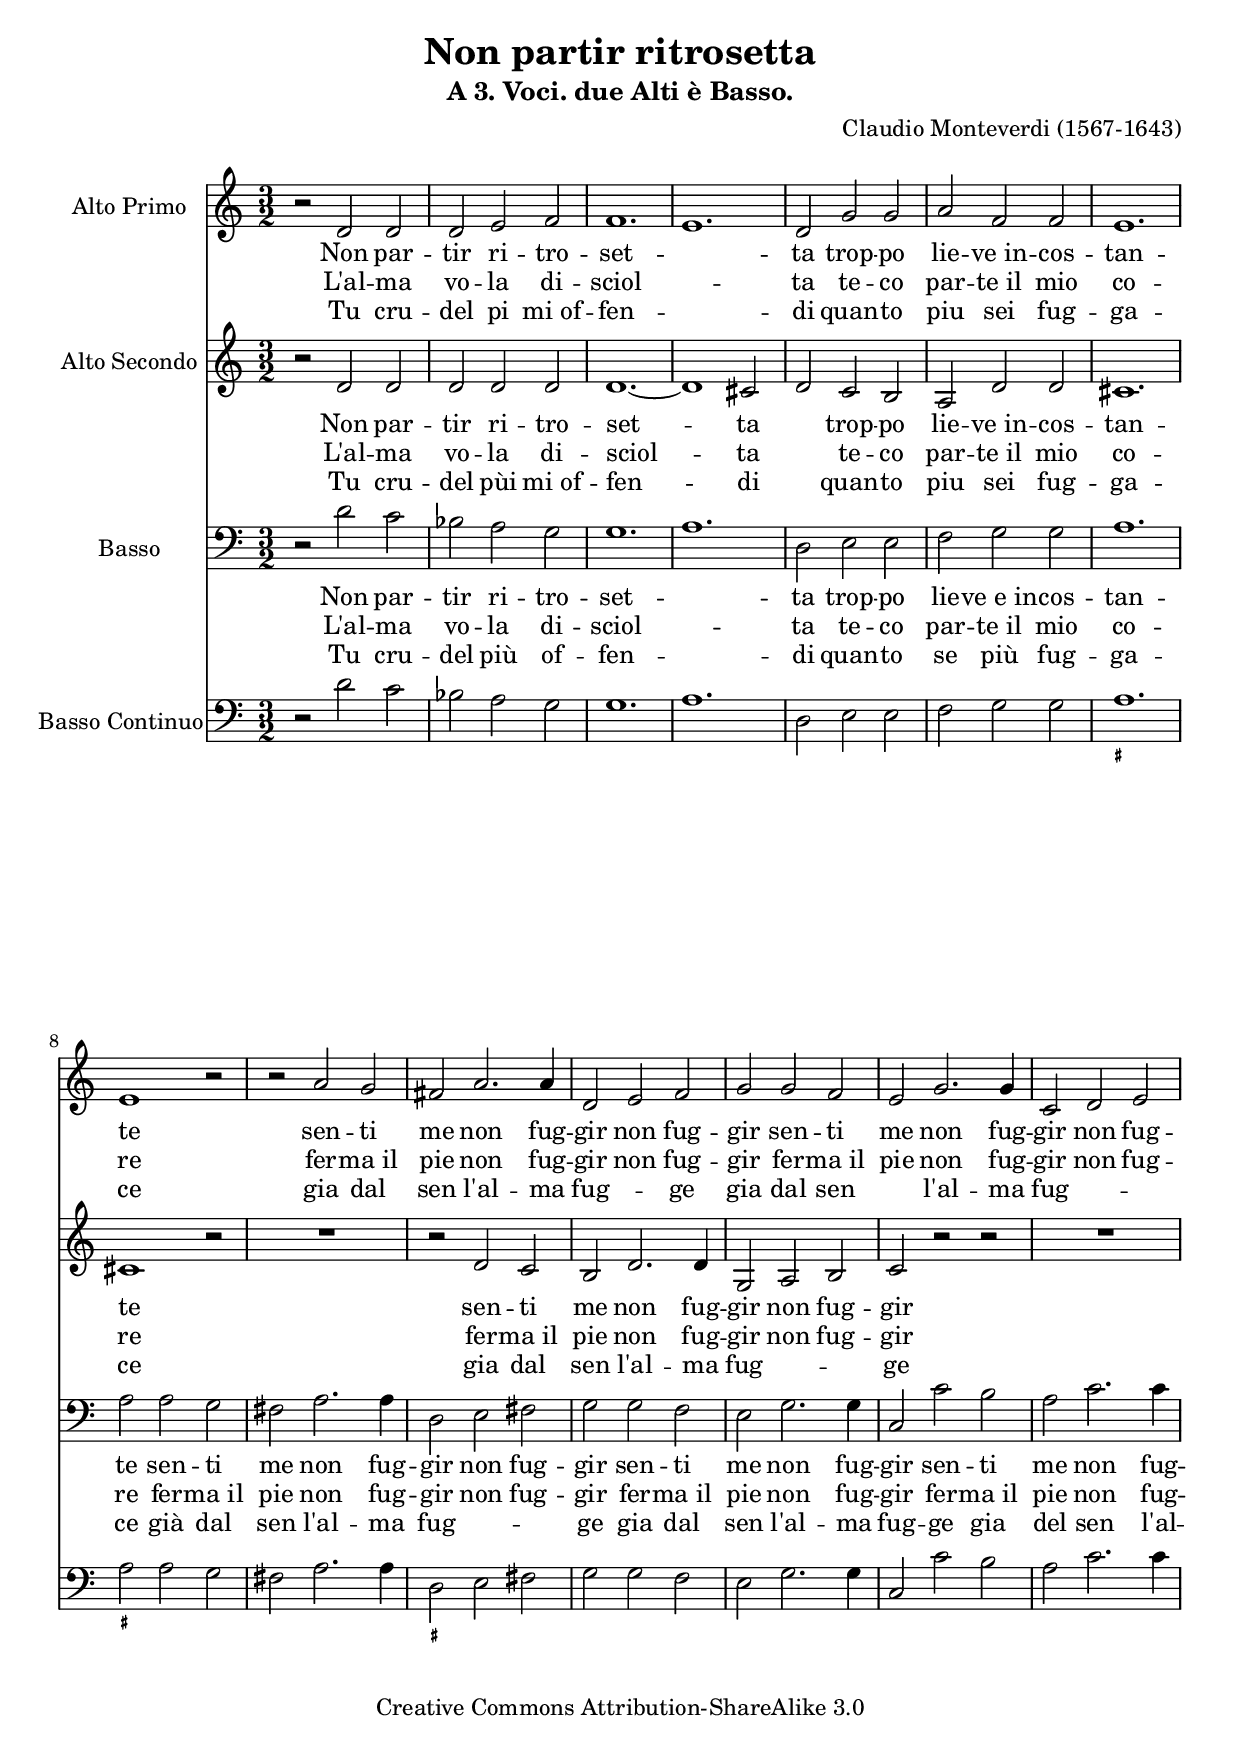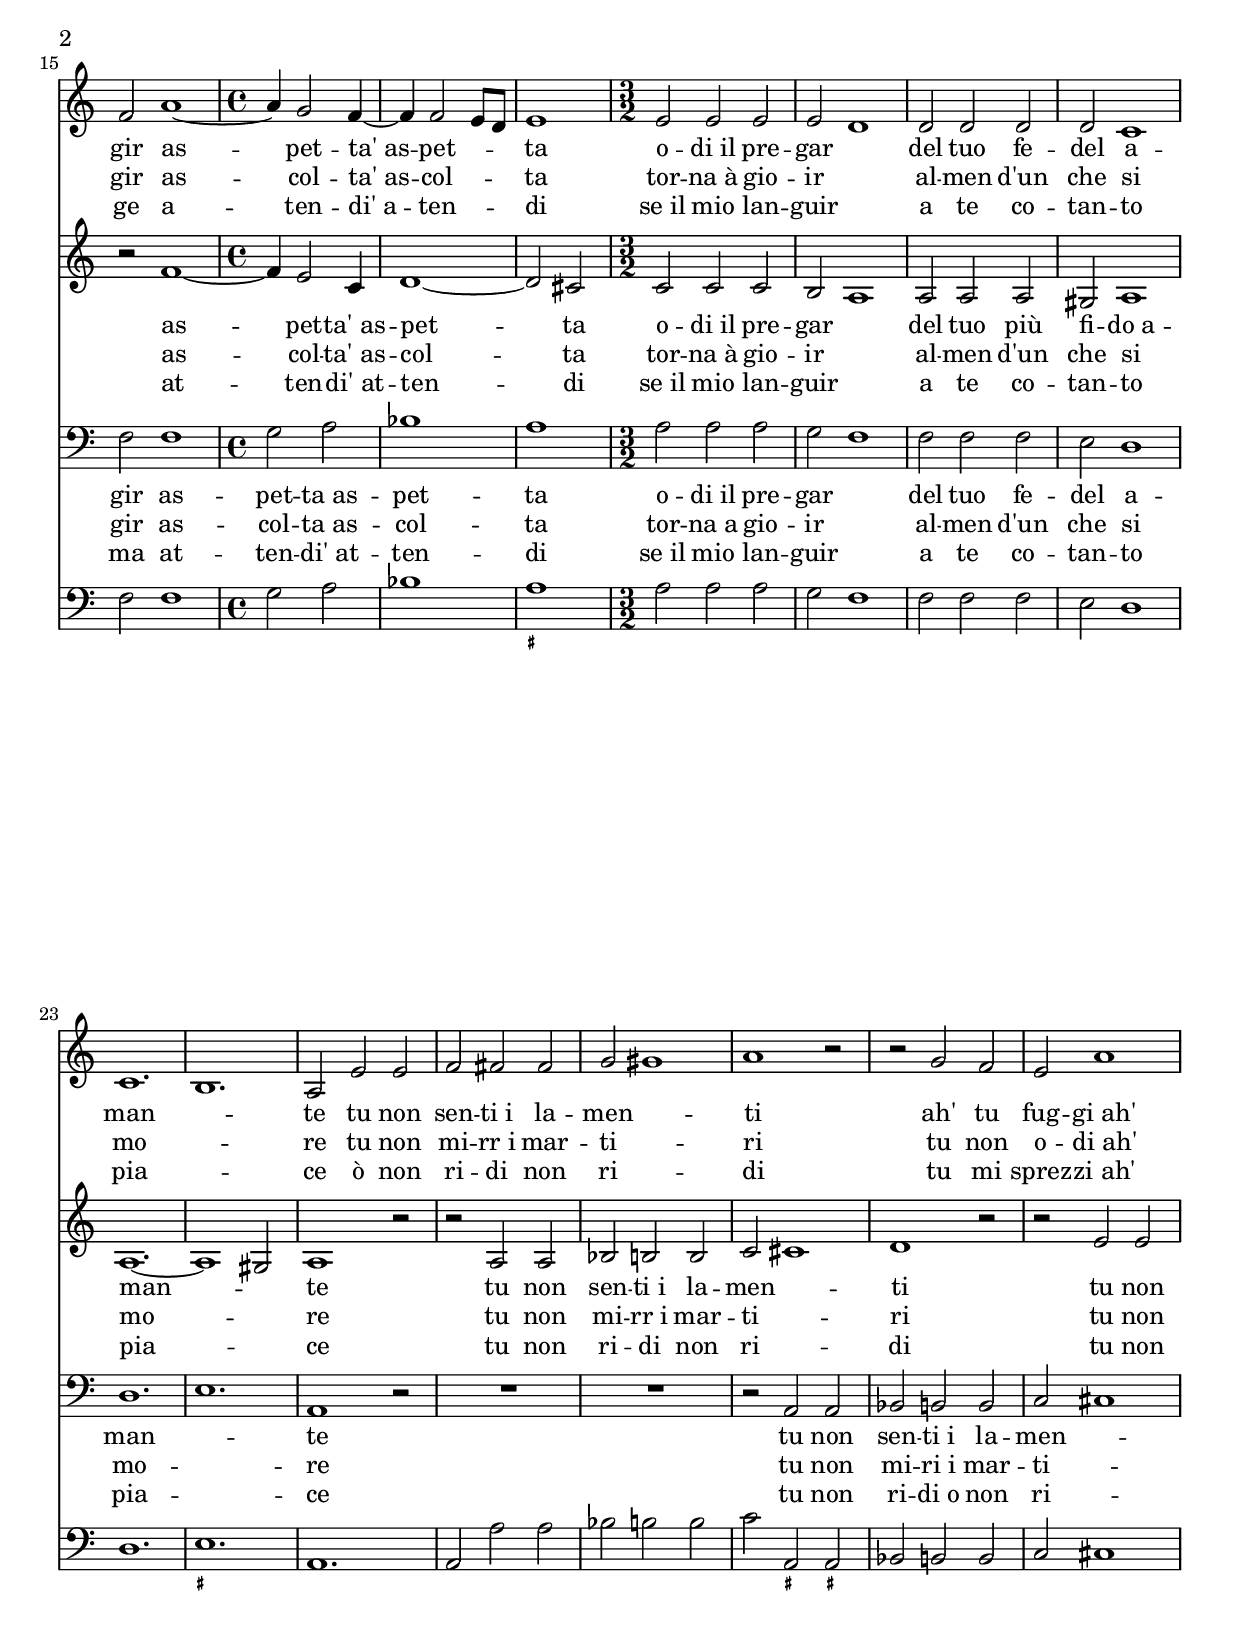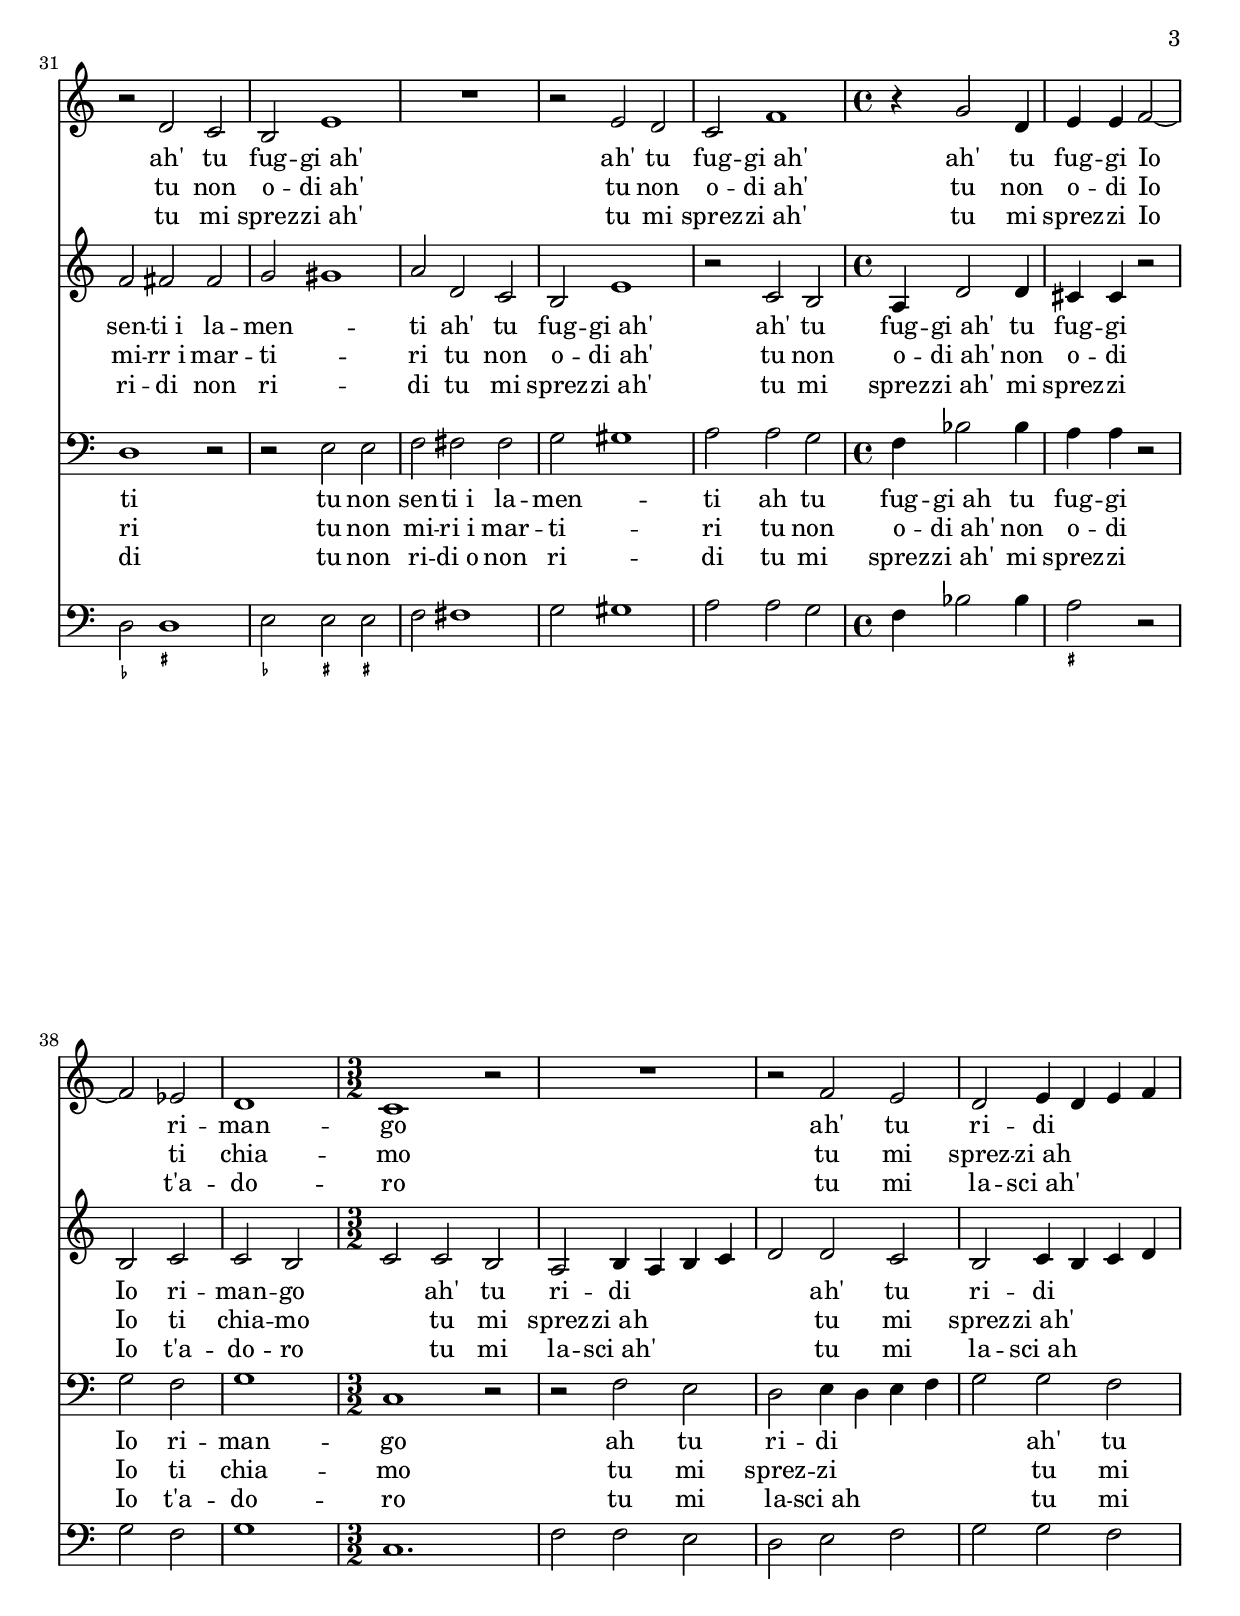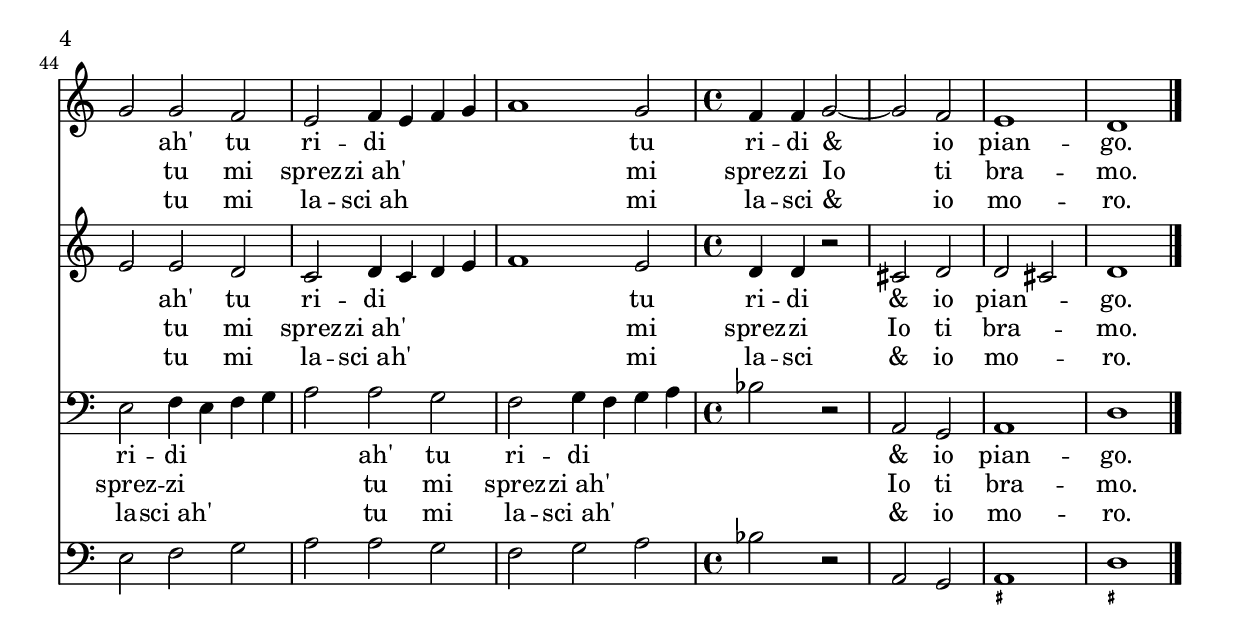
\version "2.12.3"
%\version "2.13.42"

\header {
        title = "Non partir ritrosetta"
        subtitle = "A 3. Voci. due Alti è Basso."
        composer = "Claudio Monteverdi (1567-1643)"
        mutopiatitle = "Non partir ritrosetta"
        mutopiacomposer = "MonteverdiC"
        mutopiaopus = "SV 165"
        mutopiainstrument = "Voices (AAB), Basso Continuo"
        date = "1638"
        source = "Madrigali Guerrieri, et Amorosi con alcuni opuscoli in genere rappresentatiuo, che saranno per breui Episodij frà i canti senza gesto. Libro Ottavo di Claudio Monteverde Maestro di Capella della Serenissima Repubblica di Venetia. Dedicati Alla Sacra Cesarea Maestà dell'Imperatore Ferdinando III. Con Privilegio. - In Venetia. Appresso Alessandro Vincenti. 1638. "
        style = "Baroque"
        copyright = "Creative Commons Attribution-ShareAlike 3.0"
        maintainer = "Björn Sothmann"
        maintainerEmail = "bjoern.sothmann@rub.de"
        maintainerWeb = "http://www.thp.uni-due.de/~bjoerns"
}

\include "deutsch.ly"

global = {
  \key c \major
  \time 3/2
  \override Score.MetronomeMark #'stencil = ##f
  \tempo 2 = 160
}

changeFour = {
  \time 4/4
  \tempo 4=120
}

changeThree = {
  \time 3/2
  \tempo 2=160
}

altoVoiceI = \relative c' {
  \global
  \dynamicUp
  \autoBeamOff
  r2 d d |
  d e f |
  f1.\melisma |
  e\melismaEnd |
  d2 g g |
  a f f |
  e1. |
  e1 r2 |
  r a g |
  fis a2. a4 |
  d,2 e f |
  g g f |
  e g2. g4 |
  c,2 d e |
  f a1~ |
  \changeFour
  a4 g2 f4~ |
  f f2\melisma e8[ d]\melismaEnd |
  e1 |
  \changeThree
  e2 e e |
  e\melisma d1\melismaEnd |
  d2 d d |
  d c1 |
  c1.\melisma |
  h\melismaEnd |
  a2 e' e |
  f fis fis |
  g\melisma gis1\melismaEnd |
  a r2 |
  r2 g f |
  e a1 |
  r2 d, c |
  h e1 |
  R1. |
  r2 e d |
  c f1 |
  \changeFour
  r4 g2 d4 |
  e e f2~ |
  f es |
  d1 |
  \changeThree
  c1 r2 |
  R1. |
  r2 f e |
  d e4\melisma d e f |
  g2\melismaEnd g f |
  e f4\melisma e f g |
  a1\melismaEnd g2 |
  \changeFour
  f4 f g2~ |
  g f |
  e1 |
  d |
  \bar "|."
}

verseAltoVoiceIA = \lyricmode {
  Non par -- tir ri -- tro -- set -- ta trop -- po lie -- ve_in -- cos -- tan -- te sen -- ti me non fug -- gir non fug -- gir sen -- ti me non fug -- gir non fug -- gir as -- pet -- ta'_as -- pet -- ta o -- di_il pre -- gar del tuo fe -- del a -- man -- te tu non sen -- ti_i la -- men -- ti ah' tu fug -- gi_ah' ah' tu fug -- gi_ah' ah' tu fug -- gi_ah' ah' tu fug -- gi Io ri -- man -- go ah' tu ri -- di ah' tu ri -- di tu ri -- di "&" io pian -- go.
}
verseAltoVoiceIB = \lyricmode {
  L'al -- ma vo -- la di -- sciol -- ta te -- co par -- te_il mio co -- re fer -- ma_il pie non fug -- gir non fug -- gir fer -- ma_il pie non fug -- gir non fug -- gir as -- col -- ta'_as -- col -- ta tor -- na_à gio -- ir al -- men d'un che si mo -- re tu non mi -- rr_i mar -- ti -- ri tu non o -- di_ah' tu non o -- di_ah' tu non o -- di_ah' tu non o -- di Io ti chia -- mo tu mi sprez -- zi_ah tu mi sprez -- zi_ah' mi sprez -- zi Io ti bra -- mo.
}
verseAltoVoiceIC = \lyricmode {
  Tu cru -- del pi mi_of -- fen -- di quan -- to piu sei fug -- ga -- ce gia dal sen l'al -- ma fug -- \skip 2 ge gia dal sen \skip 2 l'al -- ma fug -- \skip 2 \skip 2 ge a -- ten -- di'_a -- ten -- di se_il mio lan -- guir a te co -- tan -- to pia -- ce ò non ri -- di non ri -- di tu mi sprez -- zi_ah' tu mi sprez -- zi_ah' tu mi sprez -- zi_ah' tu mi sprez -- zi Io t'a -- do -- ro tu mi la -- sci_ah' tu mi la -- sci_ah mi la -- sci "&" io mo -- ro.
}

altoVoiceII = \relative c' {
  \global
  \dynamicUp
  \autoBeamOff
  r2 d d |
  d d d |
  d1.~ |
  d1 cis2\melisma |
  d\melismaEnd c h |
  a d d |
  cis1. |
  cis1 r2 |
  R1. |
  r2 d c |
  h d2. d4 |
  g,2 a h |
  c r r |
  R1. |
  r2 f1~ |
  \changeFour
  f4 e2 c4 |
  d1~ |
  d2 cis |
  \changeThree
  c2 c c |
  h\melisma a1\melismaEnd |
  a2 a a |
  gis a1 |
  a1.~\melisma |
  a1 gis2\melismaEnd |
  a1 r2 |
  r2 a a |
  b h h |
  c\melisma cis1\melismaEnd |
  d1 r2 |
  r e e |
  f fis fis |
  g\melisma gis1\melismaEnd |
  a2 d, c |
  h e1 |
  r2 c h |
  \changeFour
  a4 d2 d4 |
  cis cis r2 |
  h c |
  c h\melisma |
  \changeThree
  c2\melismaEnd c h |
  a h4\melisma a h c |
  d2\melismaEnd d c |
  h c4\melisma h c d |
  e2\melismaEnd e d |
  c d4\melisma c d e |
  f1\melismaEnd e2 |
  \changeFour
  d4 d r2 |
  cis d |
  d\melisma cis\melismaEnd |
  d1 |
  \bar "|."
}

verseAltoVoiceIIA = \lyricmode {
  Non par -- tir ri -- tro -- set -- ta trop -- po lie -- ve_in -- cos -- tan -- te sen -- ti me non fug -- gir non fug -- gir as -- pet -- ta'_as -- pet -- ta o -- di_il pre -- gar del tuo più fi -- do_a -- man -- te tu non sen -- ti_i la -- men -- ti tu non sen -- ti_i la -- men -- ti ah' tu fug -- gi_ah' ah' tu fug -- gi_ah' tu fug -- gi Io ri -- man -- go ah' tu ri -- di ah' tu ri -- di ah' tu ri -- di tu ri -- di "&" io pian -- go.
}
verseAltoVoiceIIB = \lyricmode {
  L'al -- ma vo -- la di -- sciol -- ta te -- co par -- te_il mio co -- re fer -- ma_il pie non fug -- gir non fug -- gir as -- col -- ta'_as -- col -- ta tor -- na_à gio -- ir al -- men d'un che si mo -- re tu non mi -- rr_i mar -- ti -- ri tu non mi -- rr_i mar -- ti -- ri tu non o -- di_ah' tu non o -- di_ah' non o -- di Io ti chia -- mo tu mi sprez -- zi_ah tu mi sprez -- zi_ah' tu mi sprez -- zi_ah' mi sprez -- zi Io ti bra -- mo.
}
verseAltoVoiceIIC = \lyricmode {
  Tu cru -- del pùi mi_of -- fen -- di quan -- to piu sei fug -- ga -- ce gia dal sen l'al -- ma fug -- \skip 2 \skip 2 ge at -- ten -- di'_at -- ten -- di se_il mio lan -- guir a te co -- tan -- to pia -- ce tu non ri -- di non ri -- di tu non ri -- di non ri -- di tu mi sprez -- zi_ah' tu mi sprez -- zi_ah' mi sprez -- zi Io t'a -- do -- ro tu mi la -- sci_ah' tu mi la -- sci_ah tu mi la -- sci_ah' mi la -- sci "&" io mo -- ro.
}

bassVoice = \relative c' {
  \global
  \dynamicUp
  \autoBeamOff
  r2 d c |
  b a g |
  g1.\melisma |
  a\melismaEnd |
  d,2 e e |
  f g g |
  a1. |
  a2 a g |
  fis a2. a4 |
  d,2 e fis |
  g g f |
  e g2. g4 |
  c,2 c' h |
  a c2. c4 |
  f,2 f1 |
  \changeFour
  g2 a |
  b1 |
  a |
  \changeThree
  a2 a a |
  g\melisma f1\melismaEnd | %g f instead of a g
  f2 f f |
  e d1 |
  d1.\melisma |
  e\melismaEnd |
  a,1 r2 |
  R1.*2 |
  r2 a a |
  b h h |
  c\melisma cis1\melismaEnd |
  d1 r2 |
  r2 e e |
  f fis fis |
  g\melisma gis1\melismaEnd |
  a2 a g |
  \changeFour
  f4 b2 b4 |
  a a r2 |
  g f |
  g1 |
  \changeThree
  c,1 r2 |
  r f e |
  d e4\melisma d e f |
  g2\melismaEnd g f |
  e f4\melisma e f g |
  a2\melismaEnd a g |
  f g4\melisma f g a |
  \changeFour
  b2\melismaEnd r |
  a, g |
  a1 |
  d |
  \bar "|."
}

verseBassVoiceA = \lyricmode {
  Non par -- tir ri -- tro -- set -- ta trop -- po lie -- ve_e_in -- cos -- tan -- te sen -- ti me non fug -- gir non fug -- gir sen -- ti me non fug -- gir sen -- ti me non fug -- gir as -- pet -- ta_as -- pet -- ta o -- di_il pre -- gar del tuo fe -- del a -- man -- te tu non sen -- ti_i la -- men -- ti tu non sen -- ti_i la -- men -- ti ah tu fug -- gi_ah tu fug -- gi Io ri -- man -- go ah tu ri -- di ah' tu ri -- di ah' tu ri -- di "&" io pian -- go.
}
verseBassVoiceB = \lyricmode {
  L'al -- ma vo -- la di -- sciol -- ta te -- co par -- te_il mio co -- re fer -- ma_il pie non fug -- gir non fug -- gir fer -- ma_il pie non fug -- gir fer -- ma_il pie non fug -- gir as -- col -- ta_as -- col -- ta tor -- na_a gio -- ir al -- men d'un che si mo -- re tu non mi -- ri_i mar -- ti -- ri tu non mi -- ri_i mar -- ti -- ri tu non o -- di_ah' non o -- di Io ti chia -- mo tu mi sprez -- zi tu mi sprez -- zi tu mi sprez -- zi_ah' Io ti bra -- mo.
}
verseBassVoiceC = \lyricmode {
  Tu cru -- del più of -- fen -- di quan -- to se più fug -- ga -- ce già dal sen l'al -- ma fug -- \skip 2 \skip 2 ge gia dal sen l'al -- ma fug -- ge gia del sen l'al -- ma at -- ten -- di'_at -- ten -- di se_il mio lan -- guir a te co -- tan -- to pia -- ce tu non ri -- di_o non ri -- di tu non ri -- di_o non ri -- di tu mi sprez -- zi_ah' mi sprez -- zi Io t'a -- do -- ro tu mi la -- sci_ah tu mi la -- sci_ah' tu mi la -- sci_ah' "&" io mo -- ro.
}

bcMusic = \relative c' {
  \global
   r2 d c |
   b a g |
   g1. |
   a |
   d,2 e e |
   f g g |
   a1. |
   a2 a g |
   fis a2. a4 |
   d,2 e fis |
   g g f |
   e g2. g4 |
   c,2 c' h |
   a c2. c4 |
   f,2 f1 |
   \changeFour
   g2 a |
   b1 |
   a |
   \changeThree
   a2 a a |
   g f1 |
   f2 f f |
   e d1 |
   d1. |
   e |
   a, |
   a2 a' a |
   b h h |
   c a, a |
   b h h |
   c cis1 |
   d2 d1 |
   e2 e e |
   f fis1 |
   g2 gis1 |
   a2 a g |
   \changeFour
   f4 b2 b4 |
   a2 r |
   g f |
   g1 |
   \changeThree
   c,1. |
   f2 f e |
   d e f |
   g g f |
   e f g |
   a a g |
   f g a |
   \changeFour
   b r2 |
   a, g |
   a1 |
   d |
   \bar "|."
}

bcFigures = \figuremode {
  \global
  \override Staff.BassFigureAlignmentPositioning #'direction = #DOWN
  s1.*6 |
  <_+>1. |
  <_+>2 s1 |
  s1. |
  <_+>2 s1 |
  s1.*5 |
  \changeFour
  s1*2 |
  <_+>1 |
  \changeThree
  s1.*5 |
  <_+>1. |
  s1.*3 |
  s2 <_+> <_+> |
  s1.*2 |
  <_->2 <_+>1 |
  <_->2 <_+> <_+> |
  s1.*3 |
  \changeFour
  s1 |
  <_+>2 s |
  s1*2 |
  \changeThree
  s1.*7 |
  \changeFour
  s1*2 |
  <_+>1 |
  <_+> |
}

altoVoiceIPart = \new Staff \with {
  instrumentName = "Alto Primo"
  midiInstrument = "oboe"
} { \altoVoiceI }
\addlyrics { \verseAltoVoiceIA }
\addlyrics { \verseAltoVoiceIB }
\addlyrics { \verseAltoVoiceIC }

altoVoiceIIPart = \new Staff \with {
  instrumentName = "Alto Secondo"
  midiInstrument = "oboe"
} { \altoVoiceII }
\addlyrics { \verseAltoVoiceIIA }
\addlyrics { \verseAltoVoiceIIB }
\addlyrics { \verseAltoVoiceIIC }

bassVoicePart = \new Staff \with {
  instrumentName = "Basso"
  midiInstrument = "oboe"
} { \clef bass \bassVoice }
\addlyrics { \verseBassVoiceA }
\addlyrics { \verseBassVoiceB }
\addlyrics { \verseBassVoiceC }

bassoContinuoPart = \new Staff \with {
  instrumentName = "Basso Continuo"
  midiInstrument = "harpsichord"
} << \clef bass \bcMusic \bcFigures >>

\score {
  <<
    \altoVoiceIPart
    \altoVoiceIIPart
    \bassVoicePart
    \bassoContinuoPart
  >>
  \layout { indent = 25 }
  \midi {
    \context {
      \Score
    }
  }
}